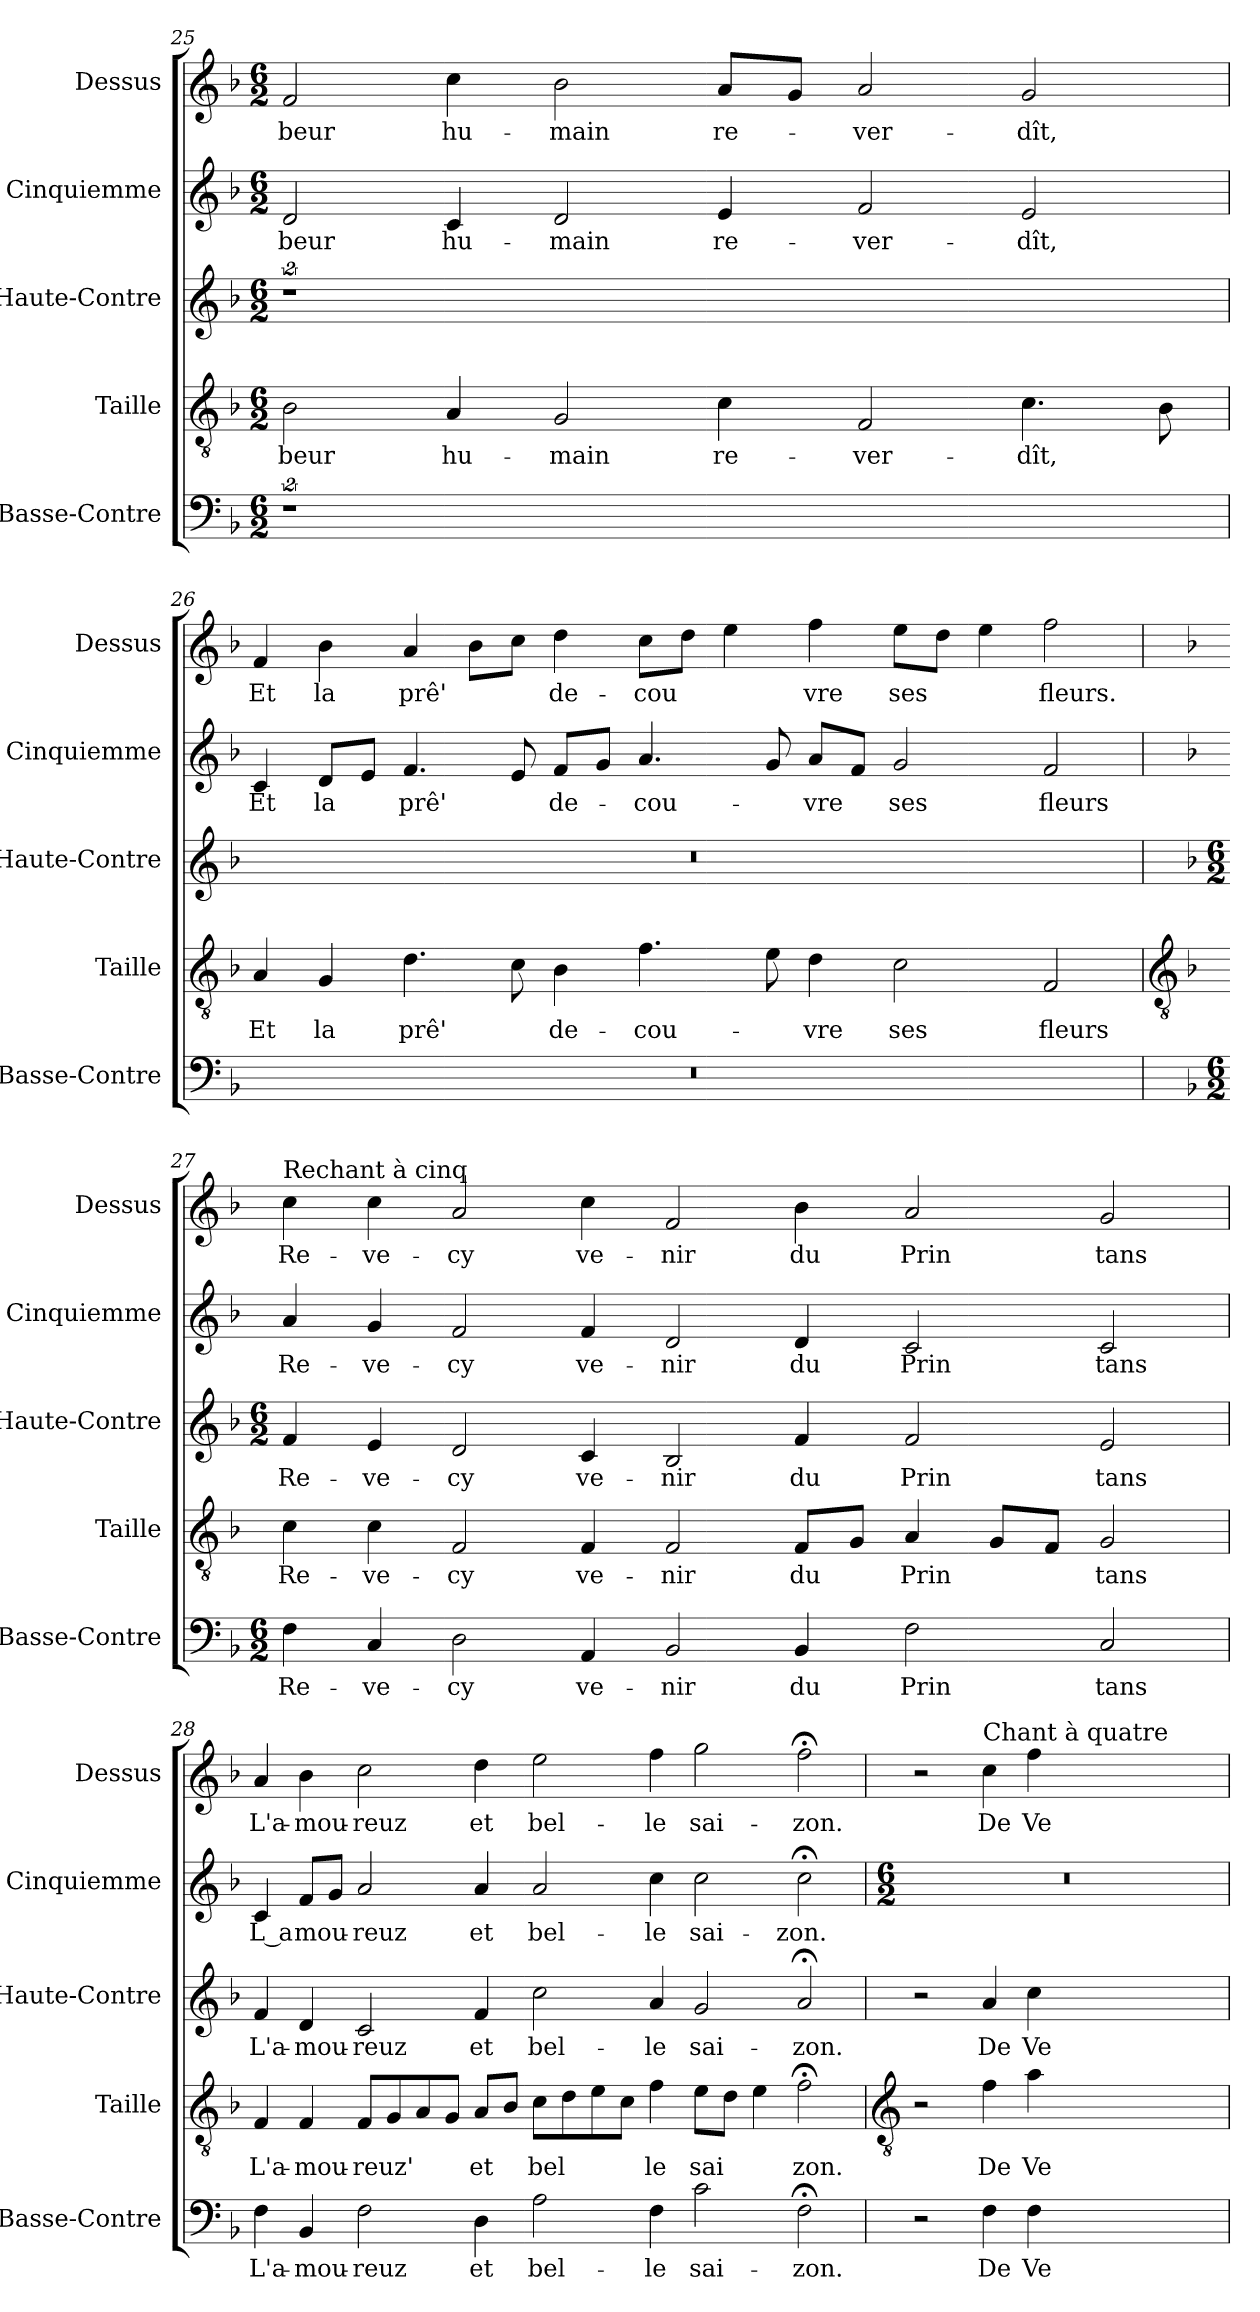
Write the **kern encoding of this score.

**kern	**text	**kern	**text	**kern	**text	**kern	**text	**kern	**text
*part5	*part5	*part4	*part4	*part3	*part3	*part2	*part2	*part1	*part1
*staff5	*staff5	*staff4	*staff4	*staff3	*staff3	*staff2	*staff2	*staff1	*staff1
*I"Basse-Contre	*	*I"Taille	*	*I"Haute-Contre	*	*I"Cinquiemme	*	*I"Dessus	*
*I'Basse-Contre	*	*I'Taille	*	*I'Haute-Contre	*	*I'Cinquiemme	*	*I'Dessus	*
*clefF4	*	*clefGv2	*	*clefG2	*	*clefG2	*	*clefG2	*
*k[b-]	*	*k[b-]	*	*k[b-]	*	*k[b-]	*	*k[b-]	*
*F:	*	*F:	*	*F:	*	*F:	*	*F:	*
*M6/2	*	*M6/2	*	*M6/2	*	*M6/2	*	*M6/2	*
=25	=25	=25	=25	=25	=25	=25	=25	=25	=25
!	!	!	!LO:LY:b	!	!	!	!LO:LY:b	!	!LO:LY:b
2%5r	.	2B-	beur	2%5r	.	2d	-beur	2f	-beur
!	!	!	!LO:LY:b	!	!	!	!LO:LY:b	!	!LO:LY:b
.	.	4A	hu-	.	.	4c	hu-	4cc	hu-
!	!	!	!LO:LY:b	!	!	!	!LO:LY:b	!	!LO:LY:b
.	.	2G	-main	.	.	2d	-main	2b-	-main
!	!	!	!LO:LY:b	!	!	!	!LO:LY:b	!	!LO:LY:b
.	.	4c	re-	.	.	4e	re-	8aL	re-
.	.	.	.	.	.	.	.	8gJ	.
!	!	!	!LO:LY:b	!	!	!	!LO:LY:b	!	!LO:LY:b
.	.	2F	-ver-	.	.	2f	-ver-	2a	-ver-
!	!	!	!LO:LY:b	!	!	!	!LO:LY:b	!	!LO:LY:b
.	.	4.c	-dît,	.	.	2e	-dît,	2g	-dît,
.	.	8B-	.	.	.	.	.	.	.
=26	=26	=26	=26	=26	=26	=26	=26	=26	=26
!	!	!	!LO:LY:b	!	!	!	!LO:LY:b	!	!LO:LY:b
0.r	.	4A	Et	0.r	.	4c	Et	4f	Et
!	!	!	!LO:LY:b	!	!	!	!LO:LY:b	!	!LO:LY:b
.	.	4G	la	.	.	8dL	la	4b-	la
.	.	.	.	.	.	8eJ	.	.	.
!	!	!	!LO:LY:b	!	!	!	!LO:LY:b	!	!LO:LY:b
.	.	4.d	prê'	.	.	4.f	prê'	4a	prê'
.	.	.	.	.	.	.	.	8b-L	.
.	.	8c	.	.	.	8e	.	8ccJ	.
!	!	!	!LO:LY:b	!	!	!	!LO:LY:b	!	!LO:LY:b
.	.	4B-	de-	.	.	8fL	de-	4dd	de-
.	.	.	.	.	.	8gJ	.	.	.
!	!	!	!LO:LY:b	!	!	!	!LO:LY:b	!	!LO:LY:b
.	.	4.f	-cou-	.	.	4.a	-cou-	8ccL	-cou
.	.	.	.	.	.	.	.	8ddJ	.
!	!	!	!	!	!	!	!	!	!LO:LY:b
.	.	.	.	.	.	.	.	4ee	-
.	.	8e	.	.	.	8g	.	.	.
!	!	!	!LO:LY:b	!	!	!	!LO:LY:b	!	!LO:LY:b
.	.	4d	-vre	.	.	8aL	-vre	4ff	vre
.	.	.	.	.	.	8fJ	.	.	.
!	!	!	!LO:LY:b	!	!	!	!LO:LY:b	!	!LO:LY:b
.	.	2c	ses	.	.	2g	ses	8eeL	ses
.	.	.	.	.	.	.	.	8ddJ	.
.	.	.	.	.	.	.	.	4ee	.
!	!	!	!LO:LY:b	!	!	!	!LO:LY:b	!	!LO:LY:b
.	.	2F	fleurs	.	.	2f	fleurs	2ff	fleurs.
!!LO:LB:g=z
=27	=27	=27	=27	=27	=27	=27	=27	=27	=27
*	*	*clefGv2	*	*	*	*	*	*	*
*k[b-]	*	*	*	*k[b-]	*	*	*	*	*
*F:	*	*	*	*F:	*	*	*	*	*
*M6/2	*	*	*	*M6/2	*	*	*	*	*
!	!	!	!	!	!	!	!	!LO:TX:a:t=Rechant à cinq	!
!	!LO:LY:b	!	!LO:LY:b	!	!LO:LY:b	!	!LO:LY:b	!	!LO:LY:b
4F	Re-	4c	Re-	4f	Re-	4a	Re-	4cc	Re-
!	!LO:LY:b	!	!LO:LY:b	!	!LO:LY:b	!	!LO:LY:b	!	!LO:LY:b
4C	-ve-	4c	-ve-	4e	-ve-	4g	-ve-	4cc	-ve-
!	!LO:LY:b	!	!LO:LY:b	!	!LO:LY:b	!	!LO:LY:b	!	!LO:LY:b
2D	-cy	2F	-cy	2d	-cy	2f	-cy	2a	-cy
!	!LO:LY:b	!	!LO:LY:b	!	!LO:LY:b	!	!LO:LY:b	!	!LO:LY:b
4AA	ve-	4F	ve-	4c	ve-	4f	ve-	4cc	ve-
!	!LO:LY:b	!	!LO:LY:b	!	!LO:LY:b	!	!LO:LY:b	!	!LO:LY:b
2BB-	-nir	2F	-nir	2B-	-nir	2d	-nir	2f	-nir
!	!LO:LY:b	!	!LO:LY:b	!	!LO:LY:b	!	!LO:LY:b	!	!LO:LY:b
4BB-	du	8FL	du	4f	du	4d	du	4b-	du
.	.	8GJ	.	.	.	.	.	.	.
!	!LO:LY:b	!	!LO:LY:b	!	!LO:LY:b	!	!LO:LY:b	!	!LO:LY:b
2F	Prin	4A	Prin	2f	Prin	2c	Prin	2a	Prin
.	.	8GL	.	.	.	.	.	.	.
.	.	8FJ	.	.	.	.	.	.	.
!	!LO:LY:b	!	!LO:LY:b	!	!LO:LY:b	!	!LO:LY:b	!	!LO:LY:b
2C	tans	2G	tans	2e	tans	2c	tans	2g	tans
=28	=28	=28	=28	=28	=28	=28	=28	=28	=28
!	!LO:LY:b	!	!LO:LY:b	!	!LO:LY:b	!	!LO:LY:b	!	!LO:LY:b
4F	L'a-	4F	L'a-	4f	L'a-	4c	L a-	4a	L'a-
!	!LO:LY:b	!	!LO:LY:b	!	!LO:LY:b	!	!LO:LY:b	!	!LO:LY:b
4BB-	-mou-	4F	-mou-	4d	-mou-	8fL	-mou-	4b-	-mou-
.	.	.	.	.	.	8gJ	.	.	.
!	!LO:LY:b	!	!LO:LY:b	!	!LO:LY:b	!	!LO:LY:b	!	!LO:LY:b
2F	-reuz	8FL	-reuz'	2c	-reuz	2a	-reuz	2cc	-reuz
.	.	8G	.	.	.	.	.	.	.
.	.	8A	.	.	.	.	.	.	.
.	.	8GJ	.	.	.	.	.	.	.
!	!LO:LY:b	!	!LO:LY:b	!	!LO:LY:b	!	!LO:LY:b	!	!LO:LY:b
4D	et	8AL	et	4f	et	4a	et	4dd	et
.	.	8B-J	.	.	.	.	.	.	.
!	!LO:LY:b	!	!LO:LY:b	!	!LO:LY:b	!	!LO:LY:b	!	!LO:LY:b
2A	bel-	8cL	bel	2cc	bel-	2a	bel-	2ee	bel-
.	.	8d	.	.	.	.	.	.	.
.	.	8e	.	.	.	.	.	.	.
.	.	8cJ	.	.	.	.	.	.	.
!	!LO:LY:b	!	!LO:LY:b	!	!LO:LY:b	!	!LO:LY:b	!	!LO:LY:b
4F	-le	4f	le	4a	-le	4cc	-le	4ff	-le
!	!LO:LY:b	!	!LO:LY:b	!	!LO:LY:b	!	!LO:LY:b	!	!LO:LY:b
2c	sai-	8eL	sai	2g	sai-	2cc	sai-	2gg	sai-
.	.	8dJ	.	.	.	.	.	.	.
.	.	4e	.	.	.	.	.	.	.
!	!LO:LY:b	!	!LO:LY:b	!	!LO:LY:b	!	!LO:LY:b	!	!LO:LY:b
2F;<	-zon.	2f;<	zon.	2a;<	-zon.	2cc;<	-zon.	2ff;<	-zon.
!!LO:LB:g=z
=29	=29	=29	=29	=29	=29	=29	=29	=29	=29
*	*	*clefGv2	*	*	*	*	*	*	*
*	*	*	*	*	*	*M6/2	*	*	*
2r	.	2r	.	2r	.	0.r	.	2r	.
!	!	!	!	!	!	!	!	!LO:TX:a:t=Chant à quatre	!
!	!LO:LY:b	!	!LO:LY:b	!	!LO:LY:b	!	!	!	!LO:LY:b
4F	De	4f	De	4a	De	.	.	4cc	De
!	!LO:LY:b	!	!LO:LY:b	!	!LO:LY:b	!	!	!	!LO:LY:b
4F	Ve-	4a	Ve-	4cc	Ve-	.	.	4ff	Ve-
0ryy	.	0ryy	.	0ryy	.	.	.	0ryy	.
=	=	=	=	=	=	=	=	=	=
*-	*-	*-	*-	*-	*-	*-	*-	*-	*-
